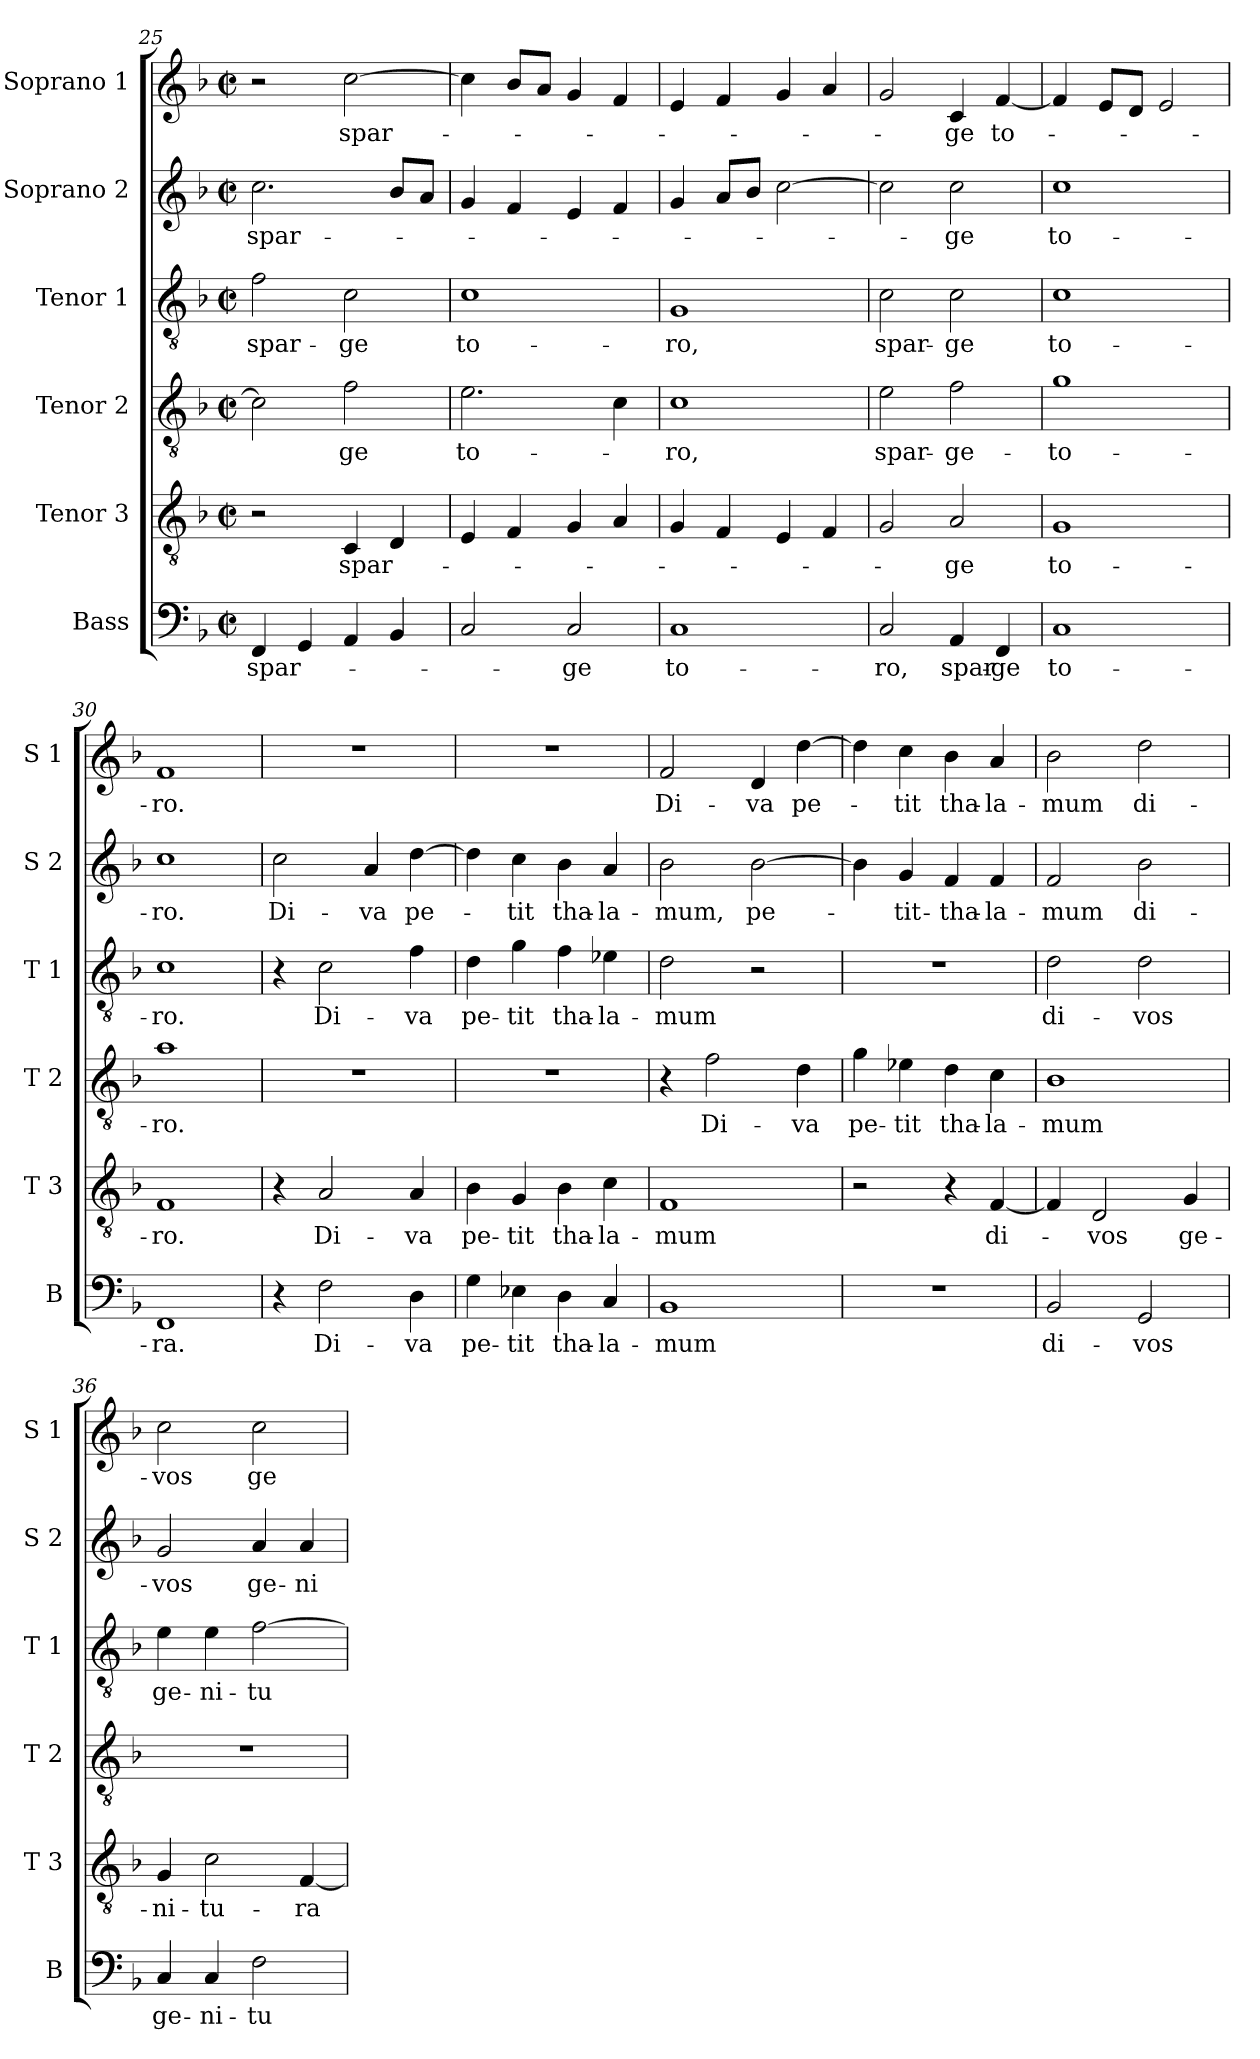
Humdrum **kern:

**kern	**text	**kern	**text	**kern	**text	**kern	**text	**kern	**text	**kern	**text
*part6	*part6	*part5	*part5	*part4	*part4	*part3	*part3	*part2	*part2	*part1	*part1
*staff6	*staff6	*staff5	*staff5	*staff4	*staff4	*staff3	*staff3	*staff2	*staff2	*staff1	*staff1
*I"Bass	*	*I"Tenor 3	*	*I"Tenor 2	*	*I"Tenor 1	*	*I"Soprano 2	*	*I"Soprano 1	*
*I'B	*	*I'T 3	*	*I'T 2	*	*I'T 1	*	*I'S 2	*	*I'S 1	*
*clefF4	*	*clefGv2	*	*clefGv2	*	*clefGv2	*	*clefG2	*	*clefG2	*
*k[b-]	*	*k[b-]	*	*k[b-]	*	*k[b-]	*	*k[b-]	*	*k[b-]	*
*F:	*	*F:	*	*F:	*	*F:	*	*F:	*	*F:	*
*M2/2	*	*M2/2	*	*M2/2	*	*M2/2	*	*M2/2	*	*M2/2	*
*met(c|)	*	*met(c|)	*	*met(c|)	*	*met(c|)	*	*met(c|)	*	*met(c|)	*
=25	=25	=25	=25	=25	=25	=25	=25	=25	=25	=25	=25
4FF/	spar-	2r	.	2c\]	.	2f\	spar-	2.cc\	spar-	2r	.
4GG/	.	.	.	.	.	.	.	.	.	.	.
4AA/	.	4C/	spar-	2f\	-ge	2c\	-ge	.	.	[2cc\	spar-
4BB-/	.	4D/	.	.	.	.	.	8b-/L	.	.	.
.	.	.	.	.	.	.	.	8a/J	.	.	.
=26	=26	=26	=26	=26	=26	=26	=26	=26	=26	=26	=26
2C/	.	4E/	.	2.e\	to-	1c	to-	4g/	.	4cc\]	.
.	.	4F/	.	.	.	.	.	4f/	.	8b-/L	.
.	.	.	.	.	.	.	.	.	.	8a/J	.
2C/	-ge	4G/	.	.	.	.	.	4e/	.	4g/	.
.	.	4A/	.	4c\	.	.	.	4f/	.	4f/	.
=27	=27	=27	=27	=27	=27	=27	=27	=27	=27	=27	=27
1C	to-	4G/	.	1c	-ro,	1G	-ro,	4g/	.	4e/	.
.	.	4F/	.	.	.	.	.	8a/L	.	4f/	.
.	.	.	.	.	.	.	.	8b-/J	.	.	.
.	.	4E/	.	.	.	.	.	[2cc\	.	4g/	.
.	.	4F/	.	.	.	.	.	.	.	4a/	.
!!LO:LB:g=z
=28	=28	=28	=28	=28	=28	=28	=28	=28	=28	=28	=28
2C/	-ro,	2G/	.	2e\	spar-	2c\	spar-	2cc\]	.	2g/	.
4AA/	spar-	2A/	-ge	2f\	-ge-	2c\	-ge	2cc\	-ge	4c/	-ge
4FF/	-ge	.	.	.	.	.	.	.	.	[4f/	to-
=29	=29	=29	=29	=29	=29	=29	=29	=29	=29	=29	=29
1C	to-	1G	to-	1g	-to-	1c	to-	1cc	to-	4f/]	.
.	.	.	.	.	.	.	.	.	.	8e/L	.
.	.	.	.	.	.	.	.	.	.	8d/J	.
.	.	.	.	.	.	.	.	.	.	2e/	.
=30	=30	=30	=30	=30	=30	=30	=30	=30	=30	=30	=30
1FF	-ra.	1F	-ro.	1a	-ro.	1c	-ro.	1cc	-ro.	1f	-ro.
=31	=31	=31	=31	=31	=31	=31	=31	=31	=31	=31	=31
4r	.	4r	.	1r	.	4r	.	2cc\	Di-	1r	.
2F\	Di-	2A/	Di-	.	.	2c\	Di-	.	.	.	.
.	.	.	.	.	.	.	.	4a/	-va	.	.
4D\	-va	4A/	-va	.	.	4f\	-va	[4dd\	pe-	.	.
=32	=32	=32	=32	=32	=32	=32	=32	=32	=32	=32	=32
4G\	pe-	4B-\	pe-	1r	.	4d\	pe-	4dd\]	.	1r	.
4E-X\	-tit	4G/	-tit	.	.	4g\	-tit	4cc\	-tit	.	.
4D\	tha-	4B-\	tha-	.	.	4f\	tha-	4b-\	tha-	.	.
4C/	-la-	4c\	-la-	.	.	4e-X\	-la-	4a/	-la-	.	.
=33	=33	=33	=33	=33	=33	=33	=33	=33	=33	=33	=33
1BB-	-mum	1F	-mum	4r	.	2d\	-mum	2b-\	-mum,	2f/	Di-
.	.	.	.	2f\	Di-	.	.	.	.	.	.
.	.	.	.	.	.	2r	.	[2b-\	pe-	4d/	-va
.	.	.	.	4d\	-va	.	.	.	.	[4dd\	pe-
!!LO:PB:g=z
=34	=34	=34	=34	=34	=34	=34	=34	=34	=34	=34	=34
1r	.	2r	.	4g\	pe-	1r	.	4b-\]	.	4dd\]	.
.	.	.	.	4e-X\	-tit	.	.	4g/	-tit-	4cc\	-tit
.	.	4r	.	4d\	tha-	.	.	4f/	-tha-	4b-\	tha-
.	.	[4F/	di-	4c\	-la-	.	.	4f/	-la-	4a/	-la-
=35	=35	=35	=35	=35	=35	=35	=35	=35	=35	=35	=35
2BB-/	di-	4F/]	.	1B-	-mum	2d\	di-	2f/	-mum	2b-\	-mum
.	.	2D/	-vos	.	.	.	.	.	.	.	.
2GG/	-vos	.	.	.	.	2d\	-vos	2b-\	di-	2dd\	di-
.	.	4G/	ge-	.	.	.	.	.	.	.	.
=36	=36	=36	=36	=36	=36	=36	=36	=36	=36	=36	=36
4C/	ge-	4G/	-ni-	1r	.	4e\	ge-	2g/	-vos	2cc\	-vos
4C/	-ni-	2c\	-tu-	.	.	4e\	-ni-	.	.	.	.
2F\	-tu-	.	.	.	.	[2f\	-tu-	4a/	ge-	2cc\	ge-
.	.	[4F/	-ra	.	.	.	.	4a/	-ni-	.	.
=	=	=	=	=	=	=	=	=	=	=	=
*-	*-	*-	*-	*-	*-	*-	*-	*-	*-	*-	*-
